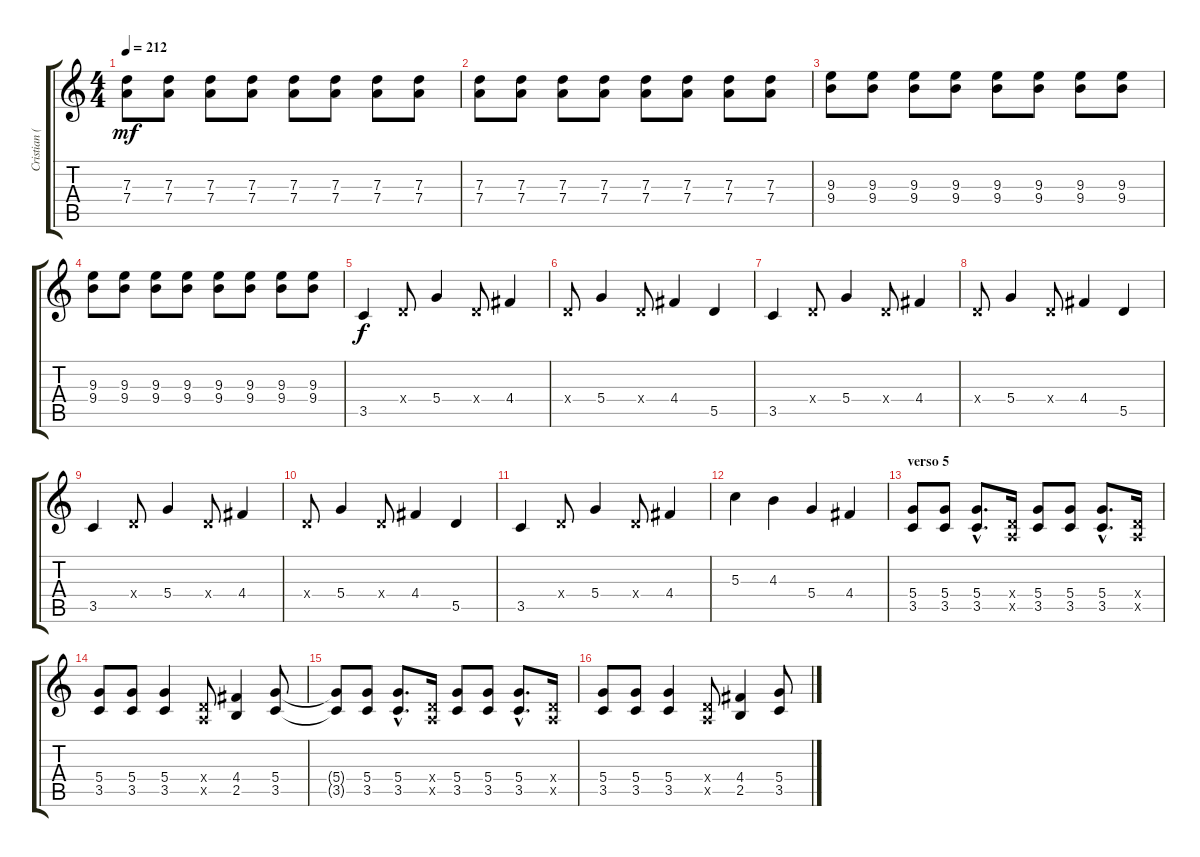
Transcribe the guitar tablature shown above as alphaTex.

\track ("Cristian (guitarra)" "Cristian (") {instrument distortionguitar}
\staff {score tabs}
\tuning (E4 B3 G3 D3 A2 E2) {hide}
\ts (4 4)
\tempo 212
\clef g2
\ks c
(7.3 7.4).8{dy mf} (7.3 7.4).8 (7.3 7.4).8 (7.3 7.4).8 (7.3 7.4).8 (7.3 7.4).8 (7.3 7.4).8 (7.3 7.4).8 |
(7.3 7.4).8 (7.3 7.4).8 (7.3 7.4).8 (7.3 7.4).8 (7.3 7.4).8 (7.3 7.4).8 (7.3 7.4).8 (7.3 7.4).8 |
(9.3 9.4).8 (9.3 9.4).8 (9.3 9.4).8 (9.3 9.4).8 (9.3 9.4).8 (9.3 9.4).8 (9.3 9.4).8 (9.3 9.4).8 |
(9.3 9.4).8 (9.3 9.4).8 (9.3 9.4).8 (9.3 9.4).8 (9.3 9.4).8 (9.3 9.4).8 (9.3 9.4).8 (9.3 9.4).8 |
3.5.4{dy f} 0.4{x}.8 5.4.4 0.4{x}.8 4.4.4 |
0.4{x}.8 5.4.4 0.4{x}.8 4.4.4 5.5.4 |
3.5.4 0.4{x}.8 5.4.4 0.4{x}.8 4.4.4 |
0.4{x}.8 5.4.4 0.4{x}.8 4.4.4 5.5.4 |
3.5.4 0.4{x}.8 5.4.4 0.4{x}.8 4.4.4 |
0.4{x}.8 5.4.4 0.4{x}.8 4.4.4 5.5.4 |
3.5.4 0.4{x}.8 5.4.4 0.4{x}.8 4.4.4 |
5.3.4 4.3.4 5.4.4 4.4.4 |
\section ("" "verso 5")
(5.4 3.5).8 (5.4 3.5).8 (5.4{hac} 3.5{hac}).8{d} (0.4{x} 0.5{x}).16 (5.4 3.5).8 (5.4 3.5).8 (5.4{hac} 3.5{hac}).8{d} (0.4{x} 0.5{x}).16 |
(5.4 3.5).8 (5.4 3.5).8 (5.4 3.5).4 (0.4{x} 0.5{x}).8 (4.4 2.5).4 (5.4 3.5).8 |
(5.4{t} 3.5{t}).8 (5.4 3.5).8 (5.4{hac} 3.5{hac}).8{d} (0.4{x} 0.5{x}).16 (5.4 3.5).8 (5.4 3.5).8 (5.4{hac} 3.5{hac}).8{d} (0.4{x} 0.5{x}).16 |
(5.4 3.5).8 (5.4 3.5).8 (5.4 3.5).4 (0.4{x} 0.5{x}).8 (4.4 2.5).4 (5.4 3.5).8
